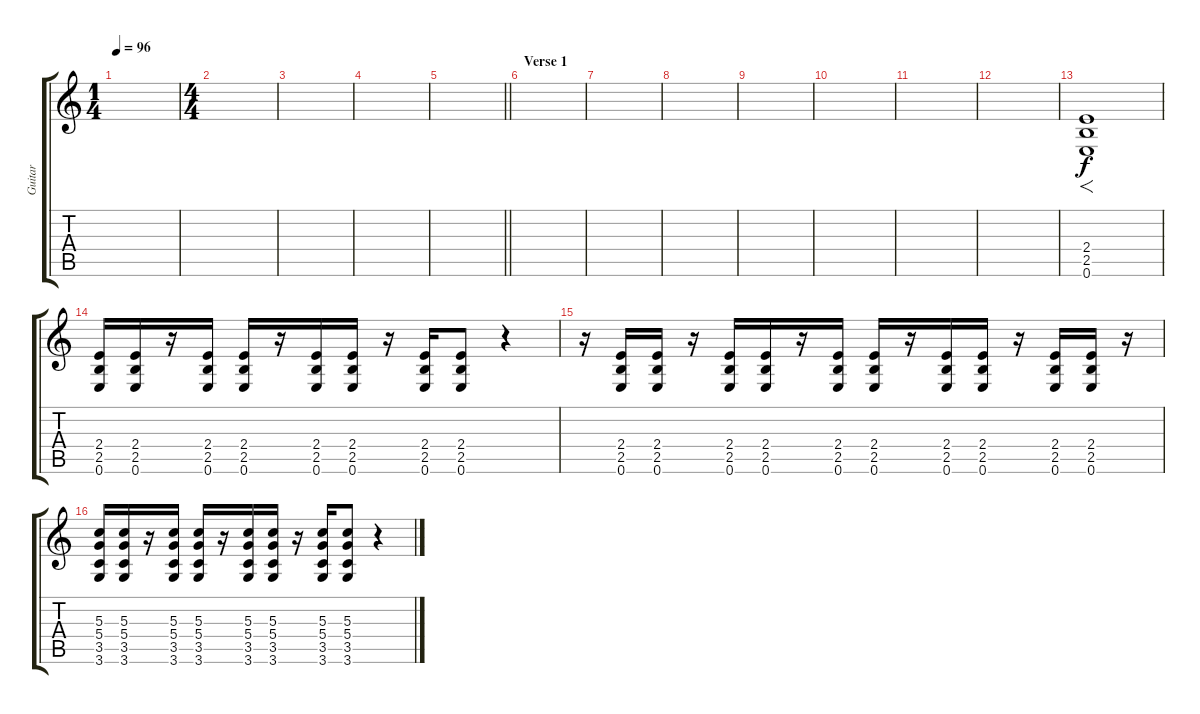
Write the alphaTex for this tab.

\track ("Guitar" "Guitar") {instrument distortionguitar}
\staff {score tabs}
\tuning (E4 B3 G3 D3 A2 E2) {hide}
\ts (1 4)
\tempo 96
\clef g2
\ks c
|
\ts (4 4)
|
|
|
\barLineRight lightlight
|
\section ("" "Verse 1")
|
|
|
|
|
|
|
(2.4 2.5 0.6).1{f} |
(2.4 2.5 0.6).16{dy f} (2.4 2.5 0.6).16 r.16 (2.4 2.5 0.6).16 (2.4 2.5 0.6).16 r.16 (2.4 2.5 0.6).16 (2.4 2.5 0.6).16 r.16 (2.4 2.5 0.6).16 (2.4 2.5 0.6).8 r.4 |
r.16 (2.4 2.5 0.6).16 (2.4 2.5 0.6).16 r.16 (2.4 2.5 0.6).16 (2.4 2.5 0.6).16 r.16 (2.4 2.5 0.6).16 (2.4 2.5 0.6).16 r.16 (2.4 2.5 0.6).16 (2.4 2.5 0.6).16 r.16 (2.4 2.5 0.6).16 (2.4 2.5 0.6).16 r.16 |
(5.3 5.4 3.5 3.6).16 (5.3 5.4 3.5 3.6).16 r.16 (5.3 5.4 3.5 3.6).16 (5.3 5.4 3.5 3.6).16 r.16 (5.3 5.4 3.5 3.6).16 (5.3 5.4 3.5 3.6).16 r.16 (5.3 5.4 3.5 3.6).16 (5.3 5.4 3.5 3.6).8 r.4
